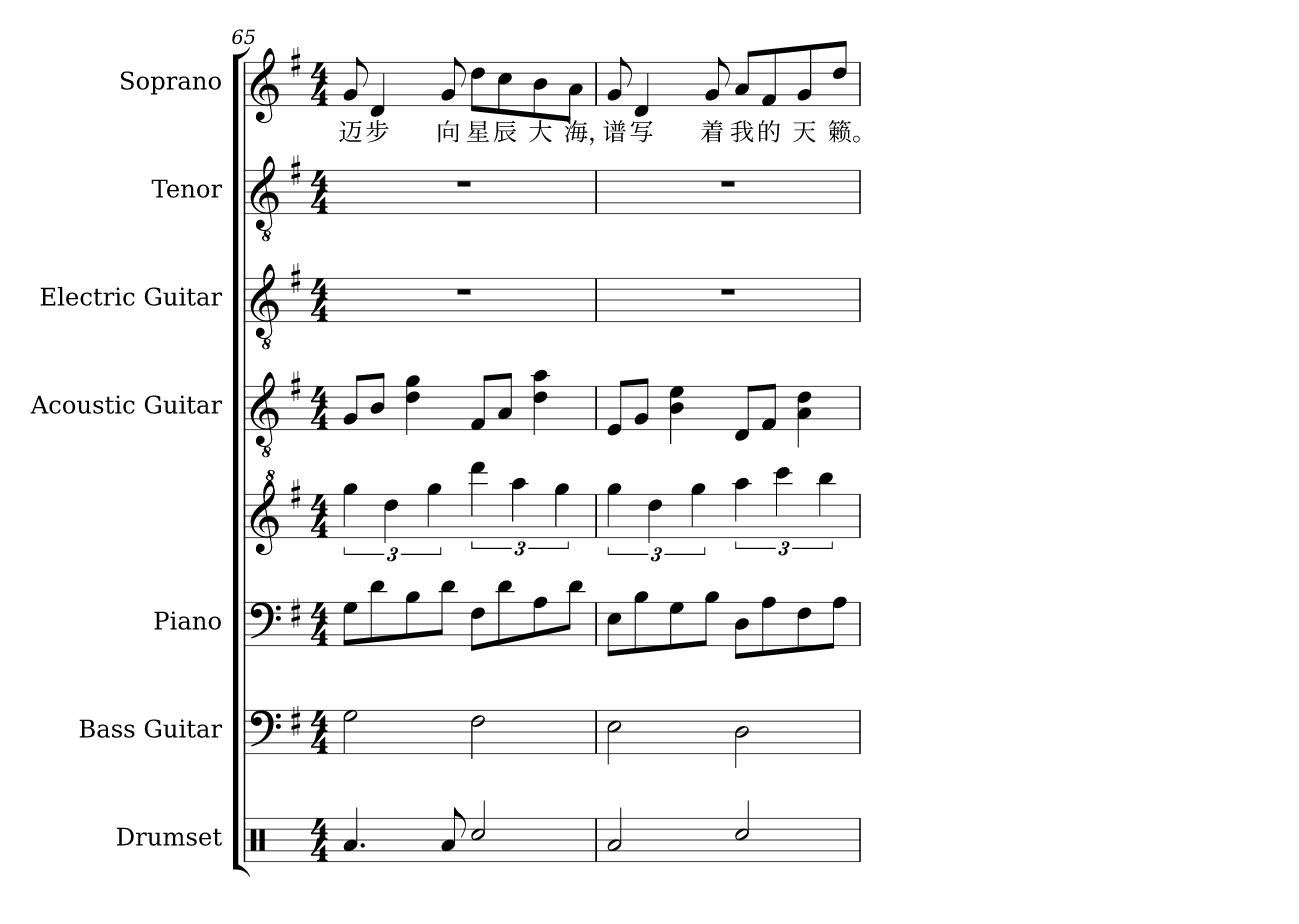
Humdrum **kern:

**kern	**kern	**kern	**kern	**kern	**kern	**kern	**kern	**text
*part7	*part6	*part5	*part5	*part4	*part3	*part2	*part1	*part1
*staff8	*staff7	*staff6	*staff5	*staff4	*staff3	*staff2	*staff1	*staff1
*I"Drumset	*I"Bass Guitar	*I"Piano	*	*I"Acoustic Guitar	*I"Electric Guitar	*I"Tenor	*I"Soprano	*
*I'Drs.	*I'B. Guit.	*I'Pno.	*	*I'Guit.	*I'El. Guit.	*I'T.	*I'S.	*
*clefX	*clefF4	*clefF4	*clefG^2	*clefGv2	*clefGv2	*clefGv2	*clefG2	*
*	*ITrd7c12	*	*	*	*	*	*	*
*k[]	*k[f#]	*k[f#]	*k[f#]	*k[f#]	*k[f#]	*k[f#]	*k[f#]	*
*M4/4	*M4/4	*M4/4	*M4/4	*M4/4	*M4/4	*M4/4	*M4/4	*
=65	=65	=65	=65	=65	=65	=65	=65	=65
!	!	!	!	!	!	!	!	!LO:LY:b
4.Ra/	2GG\	8G\L	6ggg\	8G/L	1r	1r	8g/	迈
!	!	!	!	!	!	!	!	!LO:LY:b
.	.	8d\	.	8B/J	.	.	4d/	步
.	.	.	6ddd\	.	.	.	.	.
.	.	8B\	.	4d\ 4g\	.	.	.	.
.	.	.	6ggg\	.	.	.	.	.
!	!	!	!	!	!	!	!	!LO:LY:b
8Ra/	.	8d\J	.	.	.	.	8g/	向
!	!	!	!	!	!	!	!	!LO:LY:b
2Rcc/	2FF#\	8F#\L	6dddd\	8F#/L	.	.	8dd\L	星
!	!	!	!	!	!	!	!	!LO:LY:b
.	.	8d\	.	8A/J	.	.	8cc\	辰
.	.	.	6aaa\	.	.	.	.	.
!	!	!	!	!	!	!	!	!LO:LY:b
.	.	8A\	.	4d\ 4a\	.	.	8b\	大
.	.	.	6ggg\	.	.	.	.	.
!	!	!	!	!	!	!	!	!LO:LY:b
.	.	8d\J	.	.	.	.	8a\J	海，
=66	=66	=66	=66	=66	=66	=66	=66	=66
!	!	!	!	!	!	!	!	!LO:LY:b
2Ra/	2EE\	8E\L	6ggg\	8E/L	1r	1r	8g/	谱
!	!	!	!	!	!	!	!	!LO:LY:b
.	.	8B\	.	8G/J	.	.	4d/	写
.	.	.	6ddd\	.	.	.	.	.
.	.	8G\	.	4B\ 4e\	.	.	.	.
.	.	.	6ggg\	.	.	.	.	.
!	!	!	!	!	!	!	!	!LO:LY:b
.	.	8B\J	.	.	.	.	8g/	着
!	!	!	!	!	!	!	!	!LO:LY:b
2Rcc/	2DD\	8D\L	6aaa\	8D/L	.	.	8a/L	我
!	!	!	!	!	!	!	!	!LO:LY:b
.	.	8A\	.	8F#/J	.	.	8f#/	的
.	.	.	6cccc\	.	.	.	.	.
!	!	!	!	!	!	!	!	!LO:LY:b
.	.	8F#\	.	4A\ 4d\	.	.	8g/	天
.	.	.	6bbb\	.	.	.	.	.
!	!	!	!	!	!	!	!	!LO:LY:b
.	.	8A\J	.	.	.	.	8dd/J	籁。
=	=	=	=	=	=	=	=	=
*-	*-	*-	*-	*-	*-	*-	*-	*-
